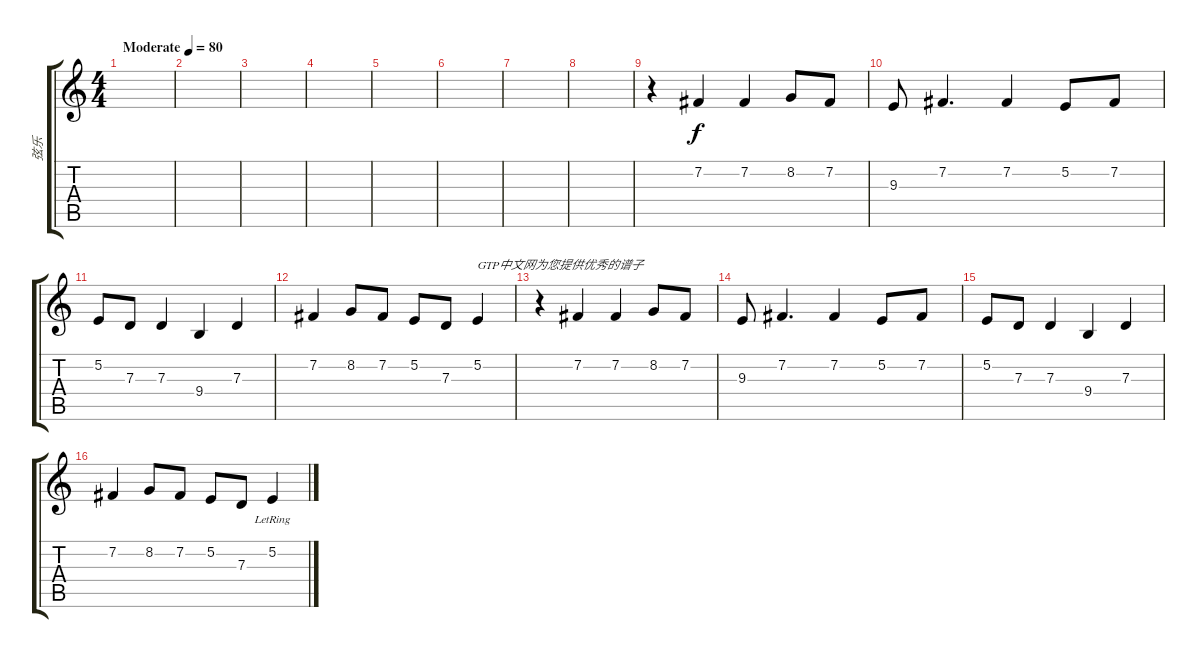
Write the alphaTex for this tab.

\track ("弦乐" "弦乐") {instrument accordion}
\staff {score tabs}
\tuning (E4 B3 G3 D3 A2 E2) {hide}
\ts (4 4)
\tempo (80 "Moderate")
\clef g2
\ks c
|
|
|
|
|
|
|
|
r.4 7.2.4 7.2.4 8.2.8 7.2.8 |
9.3.8 7.2.4{d} 7.2.4 5.2.8 7.2.8 |
5.2.8 7.3.8 7.3.4 9.4.4 7.3.4 |
7.2.4 8.2.8 7.2.8 5.2.8 7.3.8 5.2.4{txt "GTP中文网为您提供优秀的谱子"} |
r.4 7.2.4 7.2.4 8.2.8 7.2.8 |
9.3.8 7.2.4{d} 7.2.4 5.2.8 7.2.8 |
5.2.8 7.3.8 7.3.4 9.4.4 7.3.4 |
7.2.4 8.2.8 7.2.8 5.2.8 7.3.8 5.2{lr}.4
